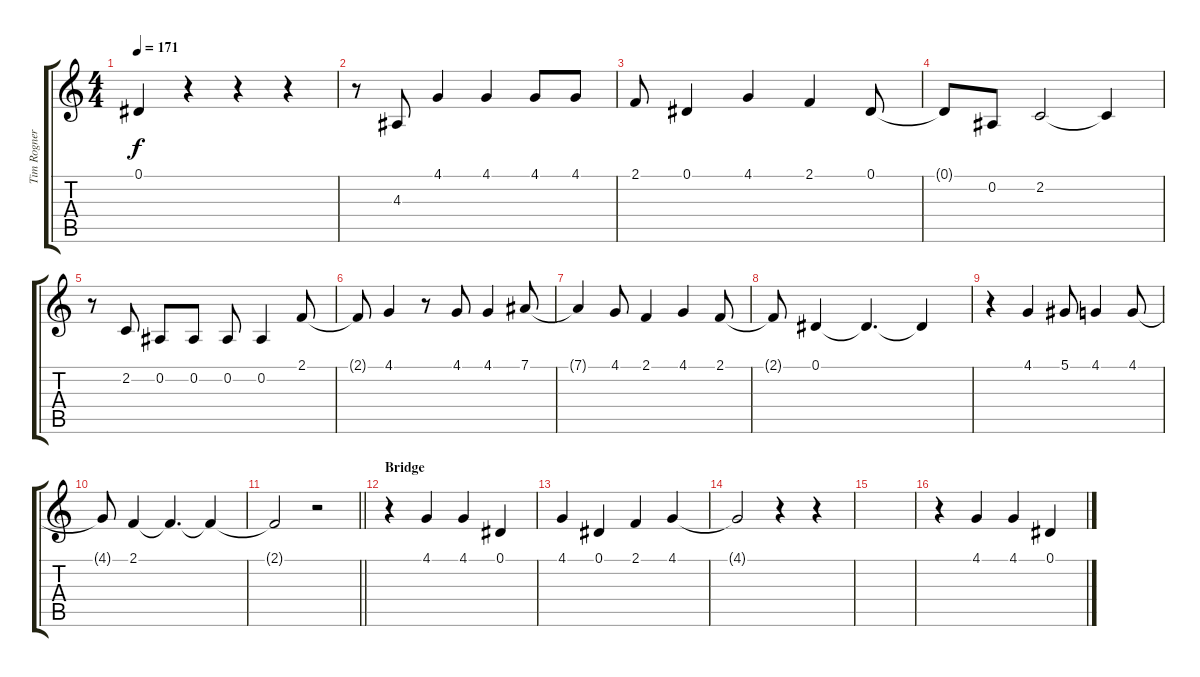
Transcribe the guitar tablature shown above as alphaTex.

\track ("Tim Rogner - Vocals" "Tim Rogner") {instrument altosax}
\staff {score tabs}
\tuning (Eb4 Bb3 Gb3 Db3 Ab2 Eb2) {hide}
\ts (4 4)
\tempo 171
\clef g2
\ks c
0.1{t}.4{dy f} r.4 r.4 r.4 |
r.8 4.3.8 4.1.4 4.1.4 4.1.8 4.1.8 |
2.1.8 0.1.4 4.1.4 2.1.4 0.1.8 |
0.1{t}.8 0.2.8 2.2.2 2.2{t}.4 |
r.8 2.2.8 0.2.8 0.2.8 0.2.8 0.2.4 2.1.8 |
2.1{t}.8 4.1.4 r.8 4.1.8 4.1.4 7.1.8 |
7.1{t}.4 4.1.8 2.1.4 4.1.4 2.1.8 |
2.1{t}.8 0.1.4 0.1{t}.4{d} 0.1{t}.4 |
r.4 4.1.4 5.1.8 4.1.4 4.1.8 |
4.1{t}.8 2.1.4 2.1{t}.4{d} 2.1{t}.4 |
\barLineRight lightlight
2.1{t}.2 r.2 |
\section ("" "Bridge")
r.4 4.1.4 4.1.4 0.1.4 |
4.1.4 0.1.4 2.1.4 4.1.4 |
4.1{t}.2 r.4 r.4 |
|
r.4 4.1.4 4.1.4 0.1.4
